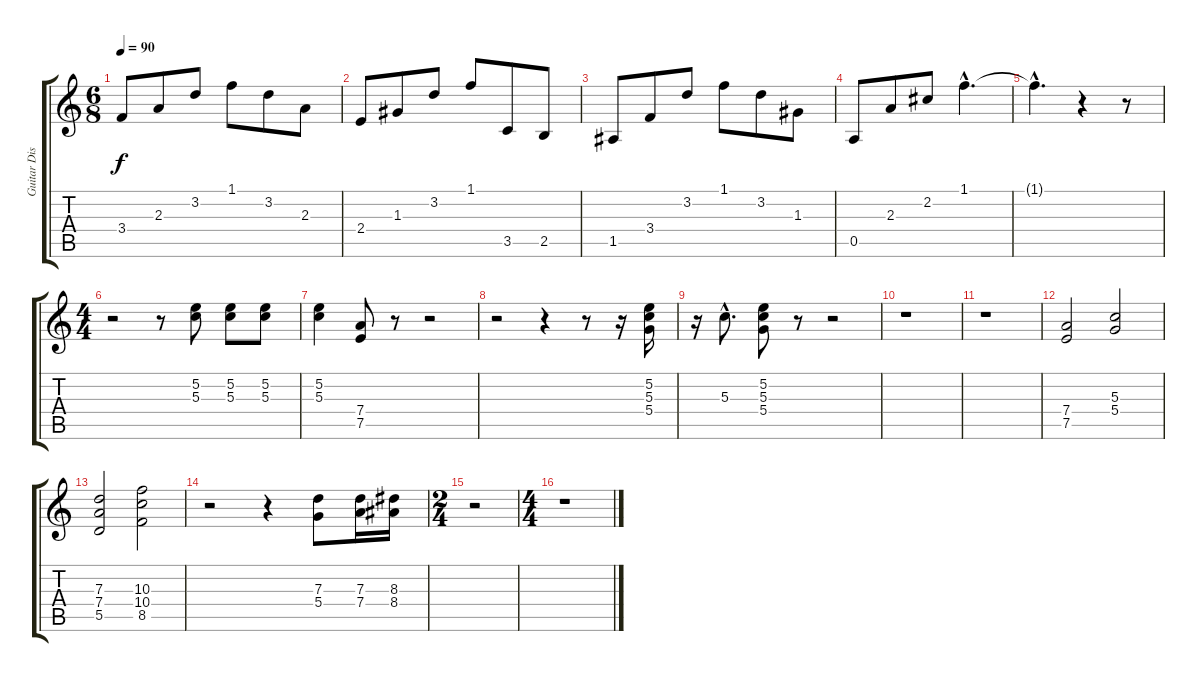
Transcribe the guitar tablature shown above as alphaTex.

\track ("Guitar Dist" "Guitar Dis") {instrument distortionguitar}
\staff {score tabs}
\tuning (E4 B3 G3 D3 A2 E2) {hide}
\ts (6 8)
\tempo 90
\clef g2
\ks c
3.4.8{dy f} 2.3.8 3.2.8 1.1.8 3.2.8 2.3.8 |
2.4.8 1.3.8 3.2.8 1.1.8 3.5.8 2.5.8 |
1.5.8 3.4.8 3.2.8 1.1.8 3.2.8 1.3.8 |
0.5.8 2.3.8 2.2.8 1.1{hac}.4{d} |
1.1{hac t}.4{d} r.4 r.8 |
\ts (4 4)
r.2 r.8 (5.2 5.3).8 (5.2 5.3).8 (5.2 5.3).8 |
(5.2 5.3).4 (7.4 7.5).8 r.8 r.2 |
r.2 r.4 r.8 r.16 (5.2 5.3 5.4).16 |
r.16 5.3{hac}.8{d} (5.2 5.3 5.4).8 r.8 r.2 |
r.1 |
r.1 |
(7.4 7.5).2 (5.3 5.4).2 |
(7.3 7.4 5.5).2 (10.3 10.4 8.5).2 |
r.2 r.4 (7.3 5.4).8 (7.3 7.4).16 (8.3 8.4).16 |
\ts (2 4)
r.2 |
\ts (4 4)
r.1
